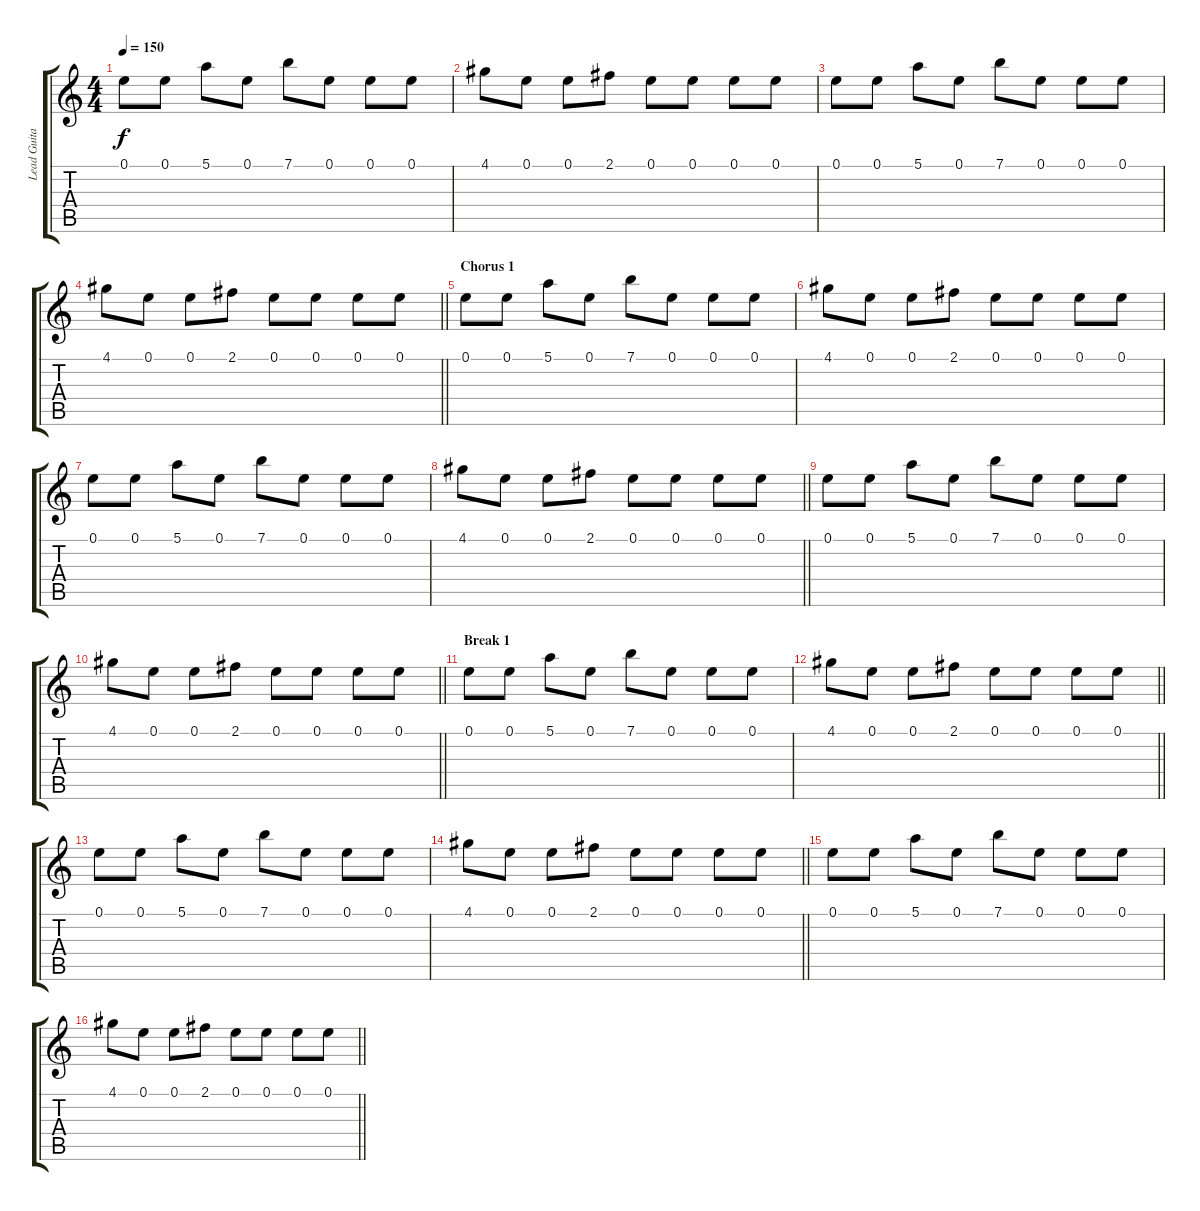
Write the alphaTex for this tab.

\track ("Lead Guitar" "Lead Guita") {instrument acousticguitarsteel}
\staff {score tabs}
\tuning (E4 B3 G3 D3 A2 E2) {hide}
\ts (4 4)
\tempo 150
\clef g2
\ks c
0.1.8{dy f} 0.1.8 5.1.8 0.1.8 7.1.8 0.1.8 0.1.8 0.1.8 |
4.1.8 0.1.8 0.1.8 2.1.8 0.1.8 0.1.8 0.1.8 0.1.8 |
0.1.8 0.1.8 5.1.8 0.1.8 7.1.8 0.1.8 0.1.8 0.1.8 |
\barLineRight lightlight
4.1.8 0.1.8 0.1.8 2.1.8 0.1.8 0.1.8 0.1.8 0.1.8 |
\section ("" "Chorus 1")
0.1.8 0.1.8 5.1.8 0.1.8 7.1.8 0.1.8 0.1.8 0.1.8 |
4.1.8 0.1.8 0.1.8 2.1.8 0.1.8 0.1.8 0.1.8 0.1.8 |
0.1.8 0.1.8 5.1.8 0.1.8 7.1.8 0.1.8 0.1.8 0.1.8 |
\barLineRight lightlight
4.1.8 0.1.8 0.1.8 2.1.8 0.1.8 0.1.8 0.1.8 0.1.8 |
0.1.8 0.1.8 5.1.8 0.1.8 7.1.8 0.1.8 0.1.8 0.1.8 |
\barLineRight lightlight
4.1.8 0.1.8 0.1.8 2.1.8 0.1.8 0.1.8 0.1.8 0.1.8 |
\section ("" "Break 1")
0.1.8 0.1.8 5.1.8 0.1.8 7.1.8 0.1.8 0.1.8 0.1.8 |
\barLineRight lightlight
4.1.8 0.1.8 0.1.8 2.1.8 0.1.8 0.1.8 0.1.8 0.1.8 |
0.1.8 0.1.8 5.1.8 0.1.8 7.1.8 0.1.8 0.1.8 0.1.8 |
\barLineRight lightlight
4.1.8 0.1.8 0.1.8 2.1.8 0.1.8 0.1.8 0.1.8 0.1.8 |
0.1.8 0.1.8 5.1.8 0.1.8 7.1.8 0.1.8 0.1.8 0.1.8 |
\barLineRight lightlight
4.1.8 0.1.8 0.1.8 2.1.8 0.1.8 0.1.8 0.1.8 0.1.8
